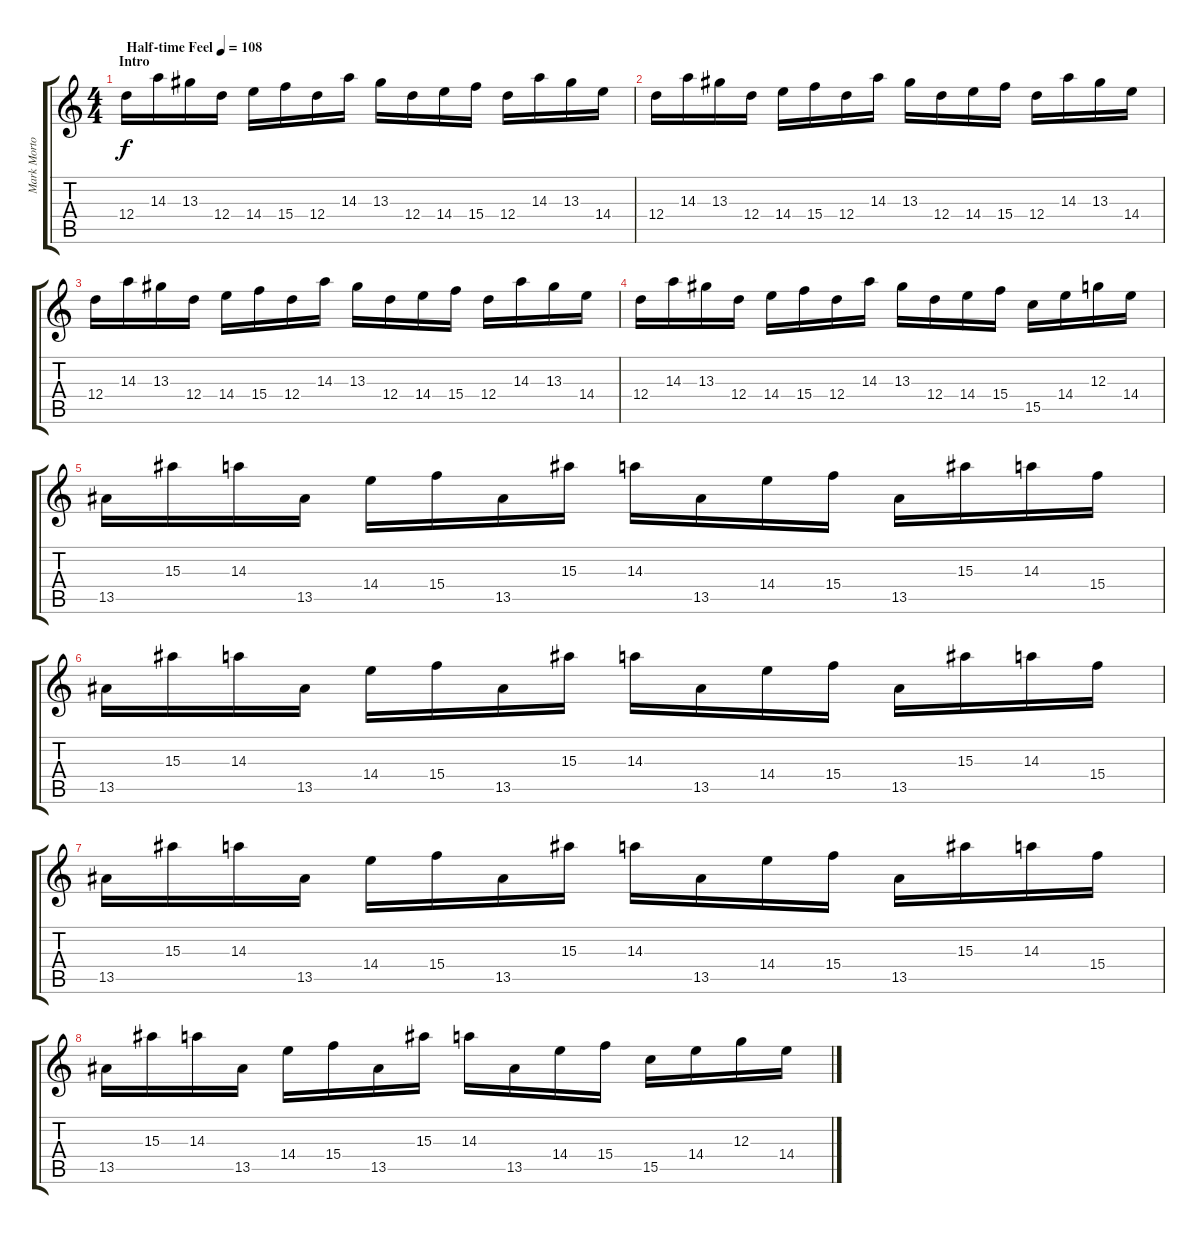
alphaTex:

\track ("Mark Morton (Lead Guitar)" "Mark Morto") {instrument distortionguitar}
\staff {score tabs}
\tuning (E4 B3 G3 D3 A2 D2) {hide}
\ts (4 4)
\section ("" "Intro")
\tempo (108 "Half-time Feel")
\clef g2
\ks c
12.4.16{dy f instrument distortionguitar} 14.3.16 13.3.16 12.4.16 14.4.16 15.4.16 12.4.16 14.3.16 13.3.16 12.4.16 14.4.16 15.4.16 12.4.16 14.3.16 13.3.16 14.4.16 |
12.4.16 14.3.16 13.3.16 12.4.16 14.4.16 15.4.16 12.4.16 14.3.16 13.3.16 12.4.16 14.4.16 15.4.16 12.4.16 14.3.16 13.3.16 14.4.16 |
12.4.16 14.3.16 13.3.16 12.4.16 14.4.16 15.4.16 12.4.16 14.3.16 13.3.16 12.4.16 14.4.16 15.4.16 12.4.16 14.3.16 13.3.16 14.4.16 |
12.4.16 14.3.16 13.3.16 12.4.16 14.4.16 15.4.16 12.4.16 14.3.16 13.3.16 12.4.16 14.4.16 15.4.16 15.5.16 14.4.16 12.3.16 14.4.16 |
13.5.16 15.3.16 14.3.16 13.5.16 14.4.16 15.4.16 13.5.16 15.3.16 14.3.16 13.5.16 14.4.16 15.4.16 13.5.16 15.3.16 14.3.16 15.4.16 |
13.5.16 15.3.16 14.3.16 13.5.16 14.4.16 15.4.16 13.5.16 15.3.16 14.3.16 13.5.16 14.4.16 15.4.16 13.5.16 15.3.16 14.3.16 15.4.16 |
13.5.16 15.3.16 14.3.16 13.5.16 14.4.16 15.4.16 13.5.16 15.3.16 14.3.16 13.5.16 14.4.16 15.4.16 13.5.16 15.3.16 14.3.16 15.4.16 |
13.5.16 15.3.16 14.3.16 13.5.16 14.4.16 15.4.16 13.5.16 15.3.16 14.3.16 13.5.16 14.4.16 15.4.16 15.5.16 14.4.16 12.3.16 14.4.16
